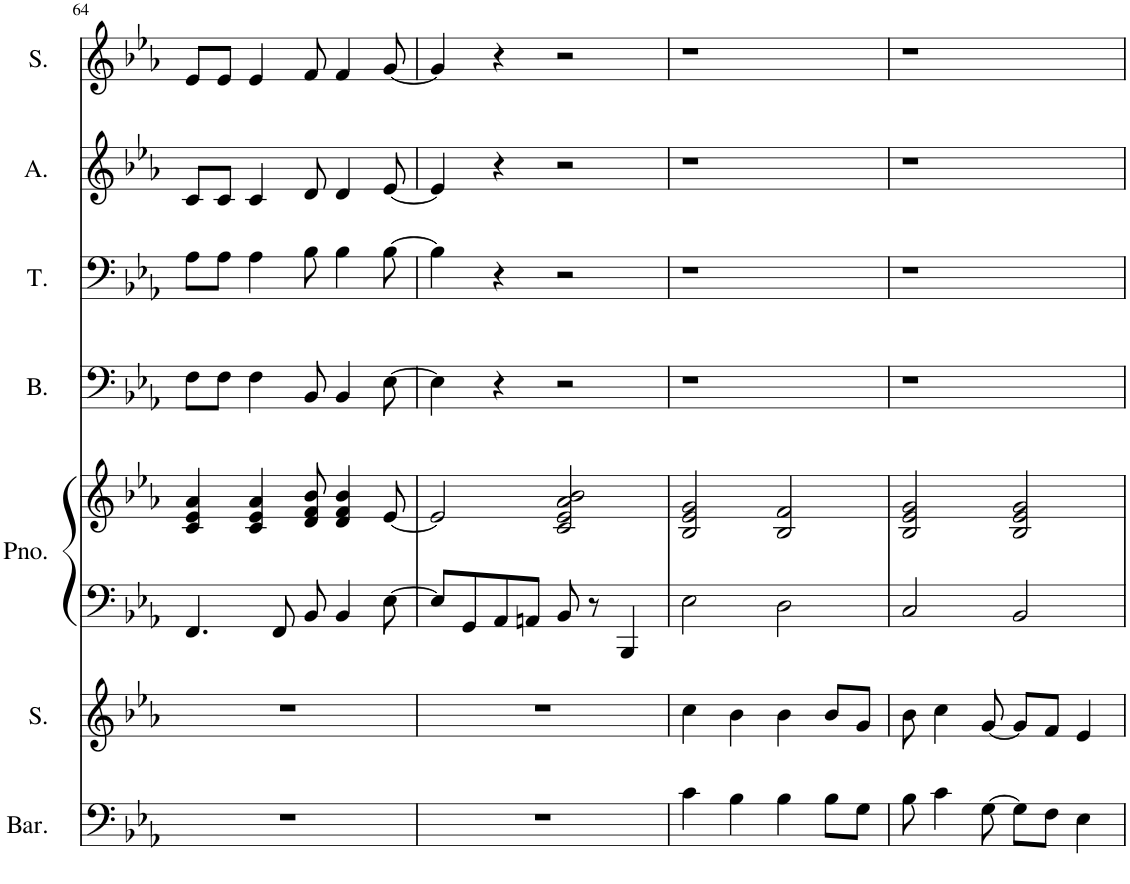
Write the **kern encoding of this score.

**kern	**kern	**kern	**kern	**kern	**kern	**kern	**kern
*part7	*part6	*part5	*part5	*part4	*part3	*part2	*part1
*staff8	*staff7	*staff6	*staff5	*staff4	*staff3	*staff2	*staff1
*I"Baritone	*I"Soprano	*I"Piano	*	*I"Bass	*I"Tenor	*I"Alto	*I"Soprano
*I'Bar.	*I'S.	*I'Pno.	*	*I'B.	*I'T.	*I'A.	*I'S.
!!LO:PB:g=z
*clefF4	*clefG2	*clefF4	*clefG2	*clefF4	*clefF4	*clefG2	*clefG2
*k[b-e-a-]	*k[b-e-a-]	*k[b-e-a-]	*k[b-e-a-]	*k[b-e-a-]	*k[b-e-a-]	*k[b-e-a-]	*k[b-e-a-]
*M4/4	*M4/4	*M4/4	*M4/4	*M4/4	*M4/4	*M4/4	*M4/4
=64	=64	=64	=64	=64	=64	=64	=64
1r	1r	4.FF/	4c/ 4e-/ 4a-/	8F\L	8A-\L	8c/L	8e-/L
.	.	.	.	8F\J	8A-\J	8c/J	8e-/J
.	.	.	4c/ 4e-/ 4a-/	4F\	4A-\	4c/	4e-/
.	.	8FF/	.	.	.	.	.
.	.	8BB-/	8d/ 8f/ 8b-/	8BB-/	8B-\	8d/	8f/
.	.	4BB-/	4d/ 4f/ 4b-/	4BB-/	4B-\	4d/	4f/
.	.	[8E-\	[8e-/	[8E-\	[8B-\	[8e-/	[8g/
=65	=65	=65	=65	=65	=65	=65	=65
1r	1r	8E-/L]	2e-/]	4E-\]	4B-\]	4e-/]	4g/]
.	.	8GG/	.	.	.	.	.
.	.	8AA-/	.	4r	4r	4r	4r
.	.	8AAn/J	.	.	.	.	.
.	.	8BB-/	2c/ 2e-/ 2a-/ 2b-/	2r	2r	2r	2r
.	.	8r	.	.	.	.	.
.	.	4BBB-/	.	.	.	.	.
=66	=66	=66	=66	=66	=66	=66	=66
4c\	4cc\	2E-\	2B-/ 2e-/ 2g/	1r	1r	1r	1r
4B-\	4b-\	.	.	.	.	.	.
4B-\	4b-\	2D\	2B-/ 2f/	.	.	.	.
8B-\L	8b-/L	.	.	.	.	.	.
8G\J	8g/J	.	.	.	.	.	.
=67	=67	=67	=67	=67	=67	=67	=67
8B-\	8b-\	2C/	2B-/ 2e-/ 2g/	1r	1r	1r	1r
4c\	4cc\	.	.	.	.	.	.
[8G\	[8g/	.	.	.	.	.	.
8G\L]	8g/L]	2BB-/	2B-/ 2e-/ 2g/	.	.	.	.
8F\J	8f/J	.	.	.	.	.	.
4E-\	4e-/	.	.	.	.	.	.
=	=	=	=	=	=	=	=
*-	*-	*-	*-	*-	*-	*-	*-
